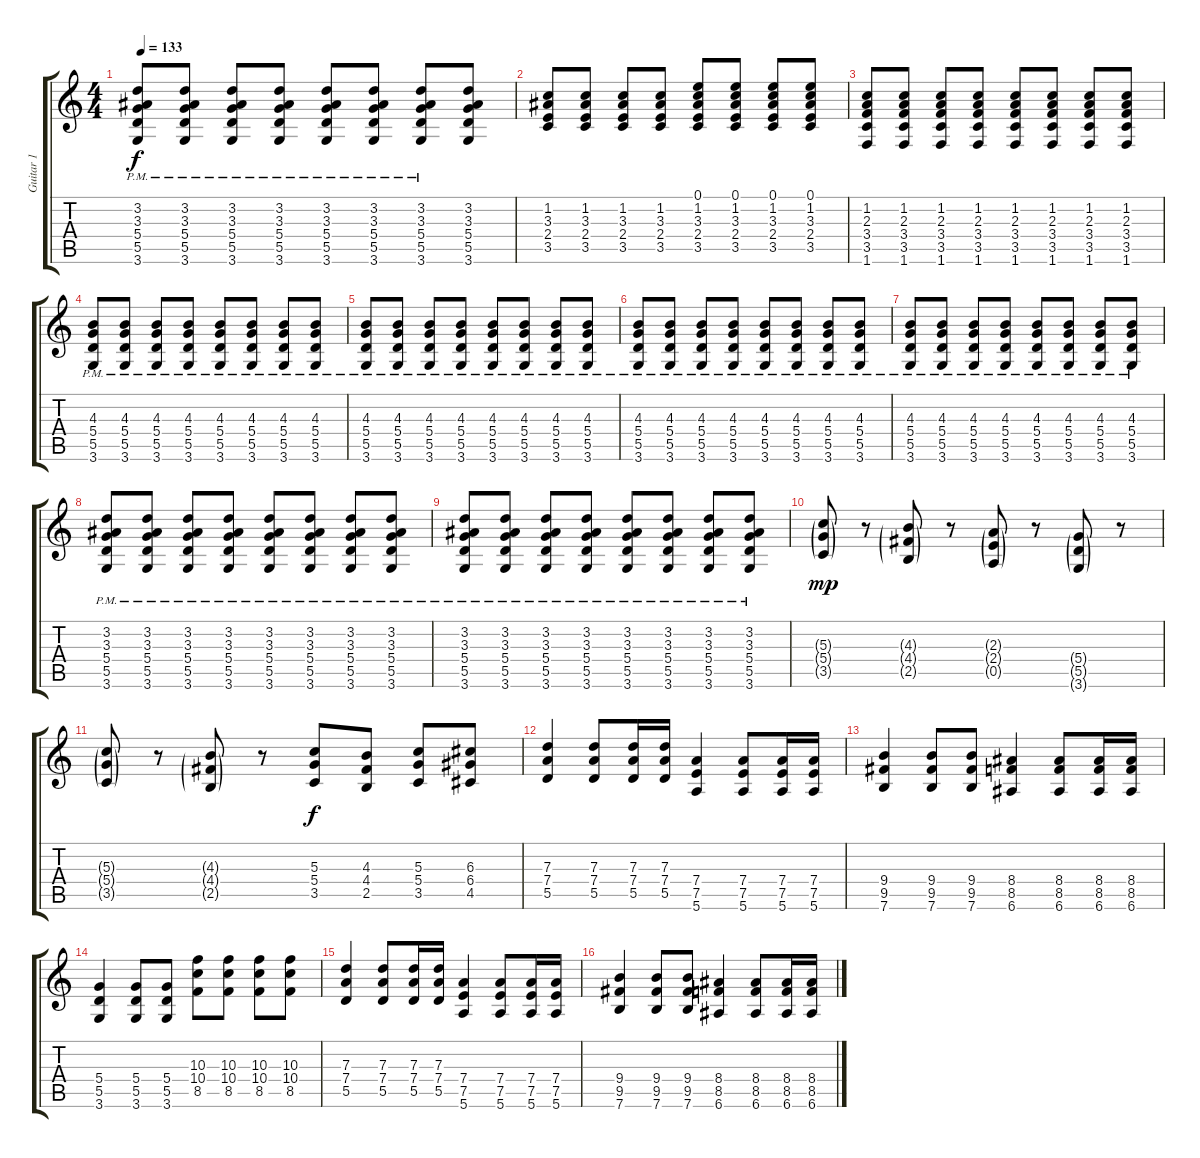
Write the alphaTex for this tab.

\track ("Guitar 1" "Guitar 1") {instrument overdrivenguitar}
\staff {score tabs}
\tuning (E4 B3 G3 D3 A2 E2) {hide}
\ts (4 4)
\tempo 133
\clef g2
\ks c
(3.2{pm} 3.3{pm} 5.4{pm} 5.5{pm} 3.6{pm}).8{dy f} (3.2{pm} 3.3{pm} 5.4{pm} 5.5{pm} 3.6{pm}).8 (3.2{pm} 3.3{pm} 5.4{pm} 5.5{pm} 3.6{pm}).8 (3.2{pm} 3.3{pm} 5.4{pm} 5.5{pm} 3.6{pm}).8 (3.2{pm} 3.3{pm} 5.4{pm} 5.5{pm} 3.6{pm}).8 (3.2{pm} 3.3{pm} 5.4{pm} 5.5{pm} 3.6{pm}).8 (3.2{pm} 3.3{pm} 5.4{pm} 5.5{pm} 3.6{pm}).8 (3.2 3.3 5.4 5.5 3.6).8 |
(1.2 3.3 2.4 3.5).8 (1.2 3.3 2.4 3.5).8 (1.2 3.3 2.4 3.5).8 (1.2 3.3 2.4 3.5).8 (0.1 1.2 3.3 2.4 3.5).8 (0.1 1.2 3.3 2.4 3.5).8 (0.1 1.2 3.3 2.4 3.5).8 (0.1 1.2 3.3 2.4 3.5).8 |
(1.2 2.3 3.4 3.5 1.6).8 (1.2 2.3 3.4 3.5 1.6).8 (1.2 2.3 3.4 3.5 1.6).8 (1.2 2.3 3.4 3.5 1.6).8 (1.2 2.3 3.4 3.5 1.6).8 (1.2 2.3 3.4 3.5 1.6).8 (1.2 2.3 3.4 3.5 1.6).8 (1.2 2.3 3.4 3.5 1.6).8 |
(4.3{pm} 5.4{pm} 5.5{pm} 3.6{pm}).8 (4.3{pm} 5.4{pm} 5.5{pm} 3.6{pm}).8 (4.3{pm} 5.4{pm} 5.5{pm} 3.6{pm}).8 (4.3{pm} 5.4{pm} 5.5{pm} 3.6{pm}).8 (4.3{pm} 5.4{pm} 5.5{pm} 3.6{pm}).8 (4.3{pm} 5.4{pm} 5.5{pm} 3.6{pm}).8 (4.3{pm} 5.4{pm} 5.5{pm} 3.6{pm}).8 (4.3{pm} 5.4{pm} 5.5{pm} 3.6{pm}).8 |
(4.3{pm} 5.4{pm} 5.5{pm} 3.6{pm}).8 (4.3{pm} 5.4{pm} 5.5{pm} 3.6{pm}).8 (4.3{pm} 5.4{pm} 5.5{pm} 3.6{pm}).8 (4.3{pm} 5.4{pm} 5.5{pm} 3.6{pm}).8 (4.3{pm} 5.4{pm} 5.5{pm} 3.6{pm}).8 (4.3{pm} 5.4{pm} 5.5{pm} 3.6{pm}).8 (4.3{pm} 5.4{pm} 5.5{pm} 3.6{pm}).8 (4.3{pm} 5.4{pm} 5.5{pm} 3.6{pm}).8 |
(4.3{pm} 5.4{pm} 5.5{pm} 3.6{pm}).8 (4.3{pm} 5.4{pm} 5.5{pm} 3.6{pm}).8 (4.3{pm} 5.4{pm} 5.5{pm} 3.6{pm}).8 (4.3{pm} 5.4{pm} 5.5{pm} 3.6{pm}).8 (4.3{pm} 5.4{pm} 5.5{pm} 3.6{pm}).8 (4.3{pm} 5.4{pm} 5.5{pm} 3.6{pm}).8 (4.3{pm} 5.4{pm} 5.5{pm} 3.6{pm}).8 (4.3{pm} 5.4{pm} 5.5{pm} 3.6{pm}).8 |
(4.3{pm} 5.4{pm} 5.5{pm} 3.6{pm}).8 (4.3{pm} 5.4{pm} 5.5{pm} 3.6{pm}).8 (4.3{pm} 5.4{pm} 5.5{pm} 3.6{pm}).8 (4.3{pm} 5.4{pm} 5.5{pm} 3.6{pm}).8 (4.3{pm} 5.4{pm} 5.5{pm} 3.6{pm}).8 (4.3{pm} 5.4{pm} 5.5{pm} 3.6{pm}).8 (4.3{pm} 5.4{pm} 5.5{pm} 3.6{pm}).8 (4.3{pm} 5.4{pm} 5.5{pm} 3.6{pm}).8 |
(3.2{pm} 3.3{pm} 5.4{pm} 5.5{pm} 3.6{pm}).8 (3.2{pm} 3.3{pm} 5.4{pm} 5.5{pm} 3.6{pm}).8 (3.2{pm} 3.3{pm} 5.4{pm} 5.5{pm} 3.6{pm}).8 (3.2{pm} 3.3{pm} 5.4{pm} 5.5{pm} 3.6{pm}).8 (3.2{pm} 3.3{pm} 5.4{pm} 5.5{pm} 3.6{pm}).8 (3.2{pm} 3.3{pm} 5.4{pm} 5.5{pm} 3.6{pm}).8 (3.2{pm} 3.3{pm} 5.4{pm} 5.5{pm} 3.6{pm}).8 (3.2{pm} 3.3{pm} 5.4{pm} 5.5{pm} 3.6{pm}).8 |
(3.2{pm} 3.3{pm} 5.4{pm} 5.5{pm} 3.6{pm}).8 (3.2{pm} 3.3{pm} 5.4{pm} 5.5{pm} 3.6{pm}).8 (3.2{pm} 3.3{pm} 5.4{pm} 5.5{pm} 3.6{pm}).8 (3.2{pm} 3.3{pm} 5.4{pm} 5.5{pm} 3.6{pm}).8 (3.2{pm} 3.3{pm} 5.4{pm} 5.5{pm} 3.6{pm}).8 (3.2{pm} 3.3{pm} 5.4{pm} 5.5{pm} 3.6{pm}).8 (3.2{pm} 3.3{pm} 5.4{pm} 5.5{pm} 3.6{pm}).8 (3.2{pm} 3.3{pm} 5.4{pm} 5.5{pm} 3.6{pm}).8 |
(5.3{g} 5.4{g} 3.5{g}).8{dy mp} r.8 (4.3{g} 4.4{g} 2.5{g}).8 r.8 (2.3{g} 2.4{g} 0.5{g}).8 r.8 (5.4{g} 5.5{g} 3.6{g}).8 r.8 |
(5.3{g} 5.4{g} 3.5{g}).8 r.8 (4.3{g} 4.4{g} 2.5{g}).8 r.8 (5.3 5.4 3.5).8{dy f} (4.3 4.4 2.5).8 (5.3 5.4 3.5).8 (6.3 6.4 4.5).8 |
(7.3 7.4 5.5).4 (7.3 7.4 5.5).8 (7.3 7.4 5.5).16 (7.3 7.4 5.5).16 (7.4 7.5 5.6).4 (7.4 7.5 5.6).8 (7.4 7.5 5.6).16 (7.4 7.5 5.6).16 |
(9.4 9.5 7.6).4 (9.4 9.5 7.6).8 (9.4 9.5 7.6).8 (8.4 8.5 6.6).4 (8.4 8.5 6.6).8 (8.4 8.5 6.6).16 (8.4 8.5 6.6).16 |
(5.4 5.5 3.6).4 (5.4 5.5 3.6).8 (5.4 5.5 3.6).8 (10.3 10.4 8.5).8 (10.3 10.4 8.5).8 (10.3 10.4 8.5).8 (10.3 10.4 8.5).8 |
(7.3 7.4 5.5).4 (7.3 7.4 5.5).8 (7.3 7.4 5.5).16 (7.3 7.4 5.5).16 (7.4 7.5 5.6).4 (7.4 7.5 5.6).8 (7.4 7.5 5.6).16 (7.4 7.5 5.6).16 |
(9.4 9.5 7.6).4 (9.4 9.5 7.6).8 (9.4 9.5 7.6).8 (8.4 8.5 6.6).4 (8.4 8.5 6.6).8 (8.4 8.5 6.6).16 (8.4 8.5 6.6).16
